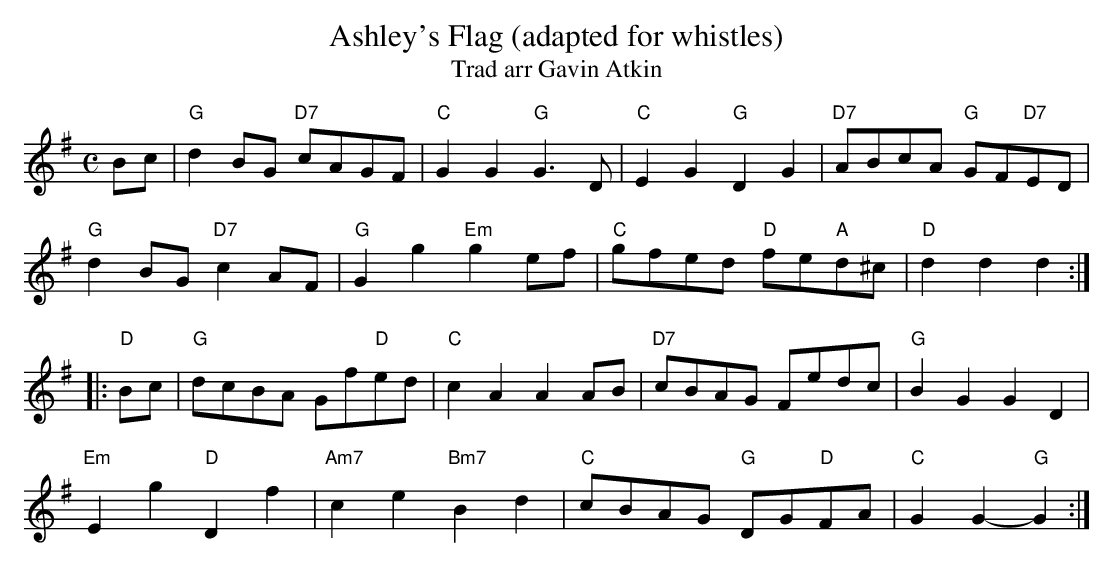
X:1
T:Ashley's Flag (adapted for whistles)
T:Trad arr Gavin Atkin
M:C
L:1/8
K:G
Bc|"G"d2BG "D7"cAGF|"C"G2G2"G"G3D|"C"E2G2"G"D2G2|"D7"ABcA "G"GF"D7"ED|
"G"d2BG"D7"c2AF|"G"G2g2 "Em"g2ef|"C"gfed "D"fe"A"d^c|"D"d2d2d2:|
|:"D"Bc|"G"dcBA Gf"D"ed|"C"c2A2A2AB|"D7"cBAG Fedc|"G"B2G2G2D2|
"Em"E2g2"D"D2f2|"Am7"c2e2 "Bm7"b,2d2|"C"cBAG "G"DG"D"FA|"C"G2G2-"G"G2:|
